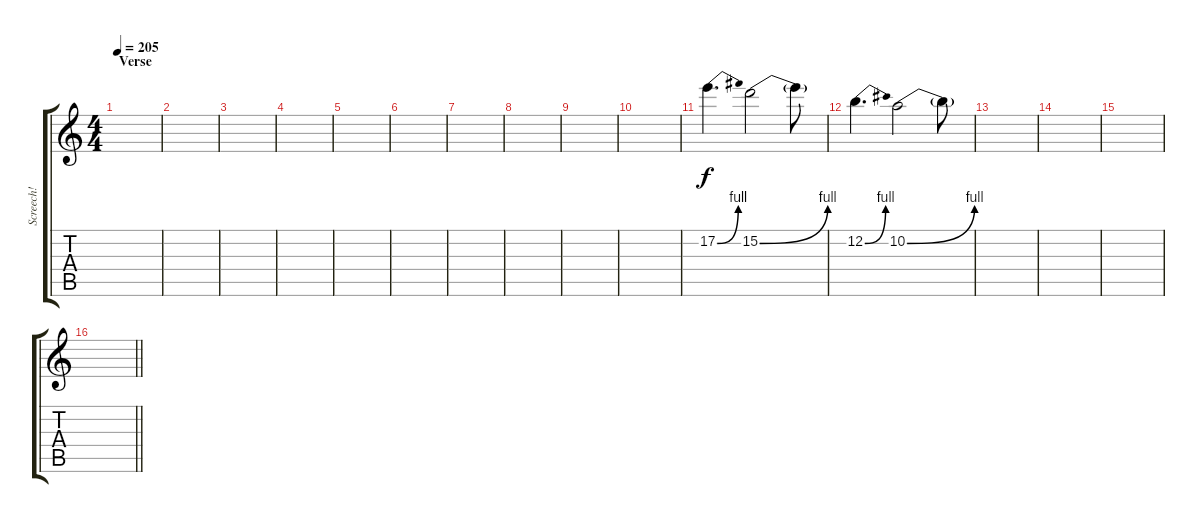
\track ("Screech!" "Screech!") {instrument distortionguitar}
\staff {score tabs}
\tuning (E4 B3 G3 D3 A2 E2) {hide}
\ts (4 4)
\section ("" "Verse")
\tempo 205
\clef g2
\ks c
|
|
|
|
|
|
|
|
|
|
17.2{be (bend 0 0 60 4)}.4{d} 15.2{be (bend 0 0 60 4)}.2 15.2{t}.8 |
12.2{be (bend 0 0 60 4)}.4{d} 10.2{be (bend 0 0 60 4)}.2 10.2{t}.8 |
|
|
|
\barLineRight lightlight
